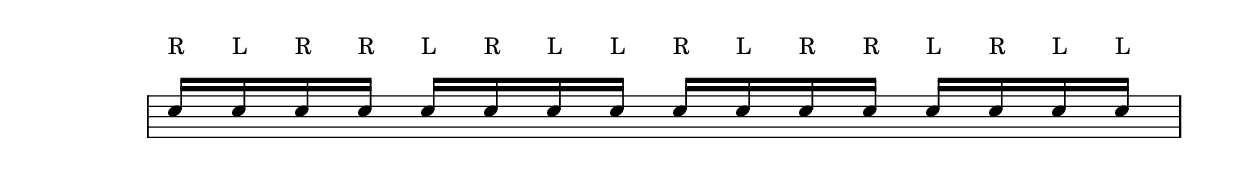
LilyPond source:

\version "2.22.1"

rudiment = \drummode {
  \repeat unfold 2 {
    sn16^"R" 16^"L" sn16^"R" 16^"R" sn16^"L" 16^"R" sn16^"L" 16^"L"
  }
}

\score {
  <<
    \new DrumStaff <<
      \new DrumVoice {
        \override Score.SystemStartBar.collapse-height = #-inf.0
        \omit Staff.TimeSignature
        \omit Staff.Clef
        \override TextScript.Y-offset = 6
        \stemUp
        \rudiment
      }
    >>
  >>

  \layout {
    ragged-last = ##f
  }
}